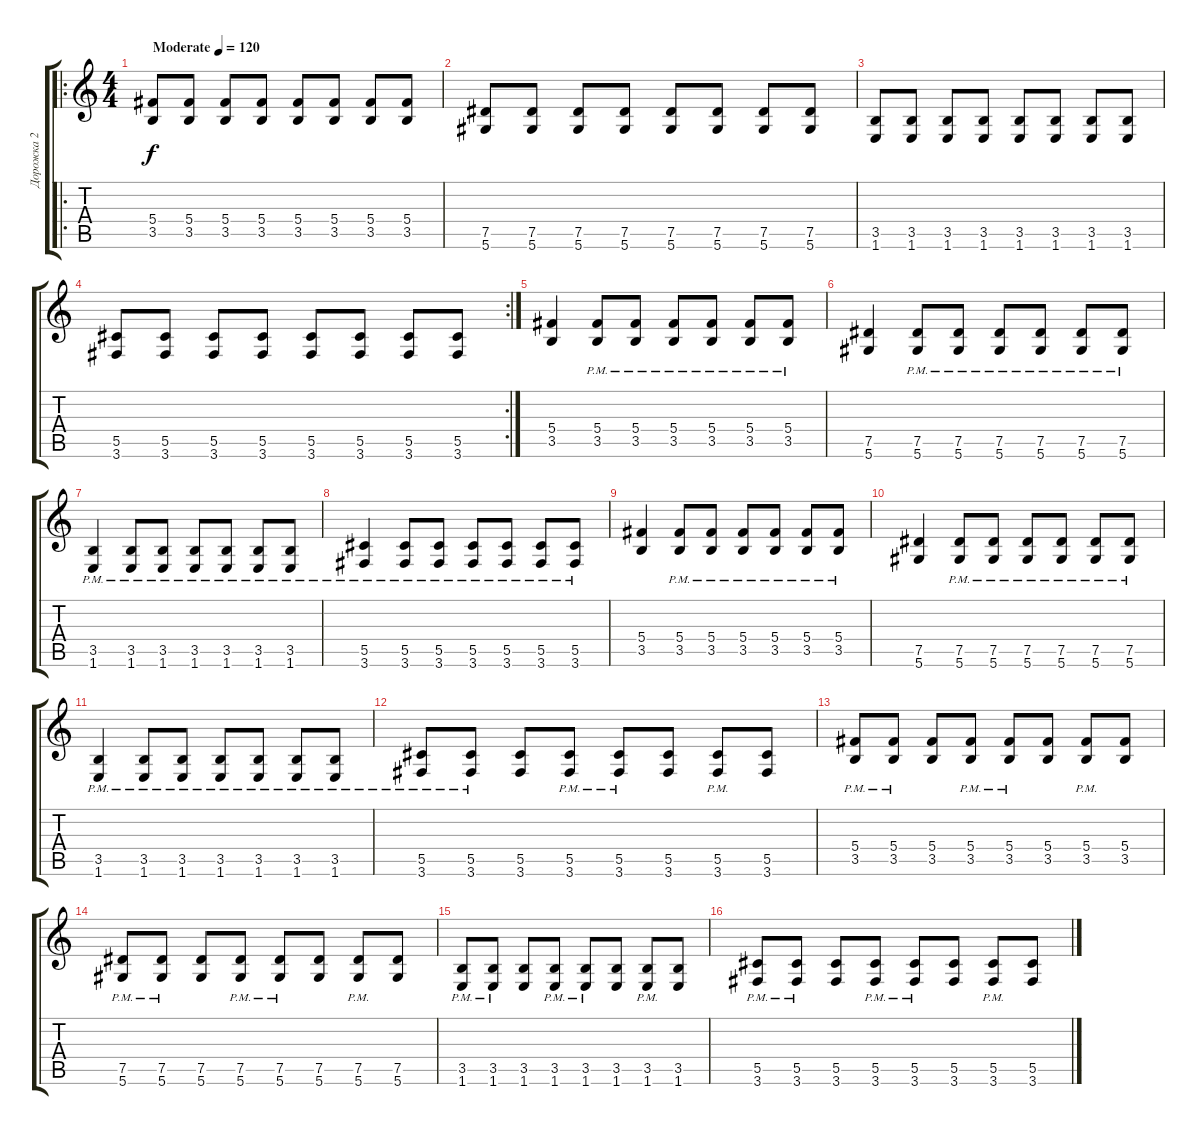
\track ("Дорожка 2" "Дорожка 2") {instrument overdrivenguitar}
\staff {score tabs}
\tuning (Eb4 Bb3 Gb3 Db3 Ab2 Eb2) {hide}
\ro
\ts (4 4)
\tempo (120 "Moderate")
\clef g2
\ks c
(5.4 3.5).8{dy f instrument overdrivenguitar} (5.4 3.5).8 (5.4 3.5).8 (5.4 3.5).8 (5.4 3.5).8 (5.4 3.5).8 (5.4 3.5).8 (5.4 3.5).8 |
(7.5 5.6).8 (7.5 5.6).8 (7.5 5.6).8 (7.5 5.6).8 (7.5 5.6).8 (7.5 5.6).8 (7.5 5.6).8 (7.5 5.6).8 |
(3.5 1.6).8 (3.5 1.6).8 (3.5 1.6).8 (3.5 1.6).8 (3.5 1.6).8 (3.5 1.6).8 (3.5 1.6).8 (3.5 1.6).8 |
\rc 2
(5.5 3.6).8 (5.5 3.6).8 (5.5 3.6).8 (5.5 3.6).8 (5.5 3.6).8 (5.5 3.6).8 (5.5 3.6).8 (5.5 3.6).8 |
(5.4 3.5).4 (5.4{pm} 3.5{pm}).8 (5.4{pm} 3.5{pm}).8 (5.4{pm} 3.5{pm}).8 (5.4{pm} 3.5{pm}).8 (5.4{pm} 3.5{pm}).8 (5.4{pm} 3.5{pm}).8 |
(7.5 5.6).4 (7.5{pm} 5.6{pm}).8 (7.5{pm} 5.6{pm}).8 (7.5{pm} 5.6{pm}).8 (7.5{pm} 5.6{pm}).8 (7.5{pm} 5.6{pm}).8 (7.5{pm} 5.6{pm}).8 |
(3.5{pm} 1.6{pm}).4 (3.5{pm} 1.6{pm}).8 (3.5{pm} 1.6{pm}).8 (3.5{pm} 1.6{pm}).8 (3.5{pm} 1.6{pm}).8 (3.5{pm} 1.6{pm}).8 (3.5{pm} 1.6{pm}).8 |
(5.5{pm} 3.6{pm}).4 (5.5{pm} 3.6{pm}).8 (5.5{pm} 3.6{pm}).8 (5.5{pm} 3.6{pm}).8 (5.5{pm} 3.6{pm}).8 (5.5{pm} 3.6{pm}).8 (5.5{pm} 3.6{pm}).8 |
(5.4 3.5).4 (5.4{pm} 3.5{pm}).8 (5.4{pm} 3.5{pm}).8 (5.4{pm} 3.5{pm}).8 (5.4{pm} 3.5{pm}).8 (5.4{pm} 3.5{pm}).8 (5.4{pm} 3.5{pm}).8 |
(7.5 5.6).4 (7.5{pm} 5.6{pm}).8 (7.5{pm} 5.6{pm}).8 (7.5{pm} 5.6{pm}).8 (7.5{pm} 5.6{pm}).8 (7.5{pm} 5.6{pm}).8 (7.5{pm} 5.6{pm}).8 |
(3.5{pm} 1.6{pm}).4 (3.5{pm} 1.6{pm}).8 (3.5{pm} 1.6{pm}).8 (3.5{pm} 1.6{pm}).8 (3.5{pm} 1.6{pm}).8 (3.5{pm} 1.6{pm}).8 (3.5{pm} 1.6{pm}).8 |
(5.5{pm} 3.6{pm}).8 (5.5{pm} 3.6{pm}).8 (5.5 3.6).8 (5.5{pm} 3.6{pm}).8 (5.5{pm} 3.6{pm}).8 (5.5 3.6).8 (5.5{pm} 3.6{pm}).8 (5.5 3.6).8 |
(5.4{pm} 3.5{pm}).8 (5.4{pm} 3.5{pm}).8 (5.4 3.5).8 (5.4{pm} 3.5{pm}).8 (5.4{pm} 3.5{pm}).8 (5.4 3.5).8 (5.4{pm} 3.5{pm}).8 (5.4 3.5).8 |
(7.5{pm} 5.6{pm}).8 (7.5{pm} 5.6{pm}).8 (7.5 5.6).8 (7.5{pm} 5.6{pm}).8 (7.5{pm} 5.6{pm}).8 (7.5 5.6).8 (7.5{pm} 5.6{pm}).8 (7.5 5.6).8 |
(3.5{pm} 1.6{pm}).8 (3.5{pm} 1.6{pm}).8 (3.5 1.6).8 (3.5{pm} 1.6{pm}).8 (3.5{pm} 1.6{pm}).8 (3.5 1.6).8 (3.5{pm} 1.6{pm}).8 (3.5 1.6).8 |
(5.5{pm} 3.6{pm}).8 (5.5{pm} 3.6{pm}).8 (5.5 3.6).8 (5.5{pm} 3.6{pm}).8 (5.5{pm} 3.6{pm}).8 (5.5 3.6).8 (5.5{pm} 3.6{pm}).8 (5.5 3.6).8
